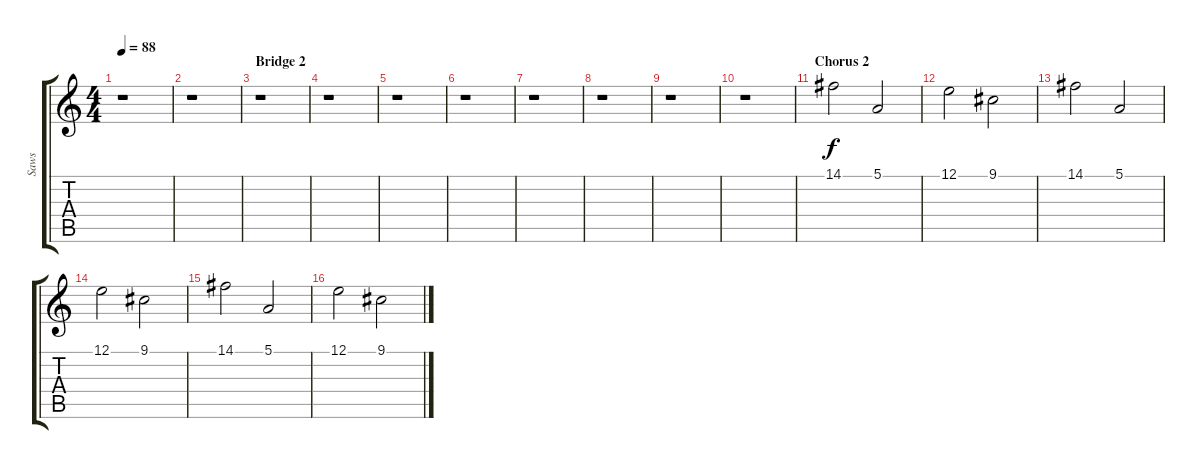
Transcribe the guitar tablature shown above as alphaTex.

\track ("Saws" "Saws") {instrument stringensemble1}
\staff {score tabs}
\tuning (E4 B3 G3 D3 A2 E2) {hide}
\ts (4 4)
\tempo 88
\clef g2
\ks c
r.1{dy f} |
r.1 |
\section ("" "Bridge 2")
r.1 |
r.1 |
r.1 |
r.1 |
r.1 |
r.1 |
r.1 |
r.1 |
\section ("" "Chorus 2")
14.1.2 5.1.2 |
12.1.2 9.1.2 |
14.1.2 5.1.2 |
12.1.2 9.1.2 |
14.1.2 5.1.2 |
12.1.2 9.1.2
